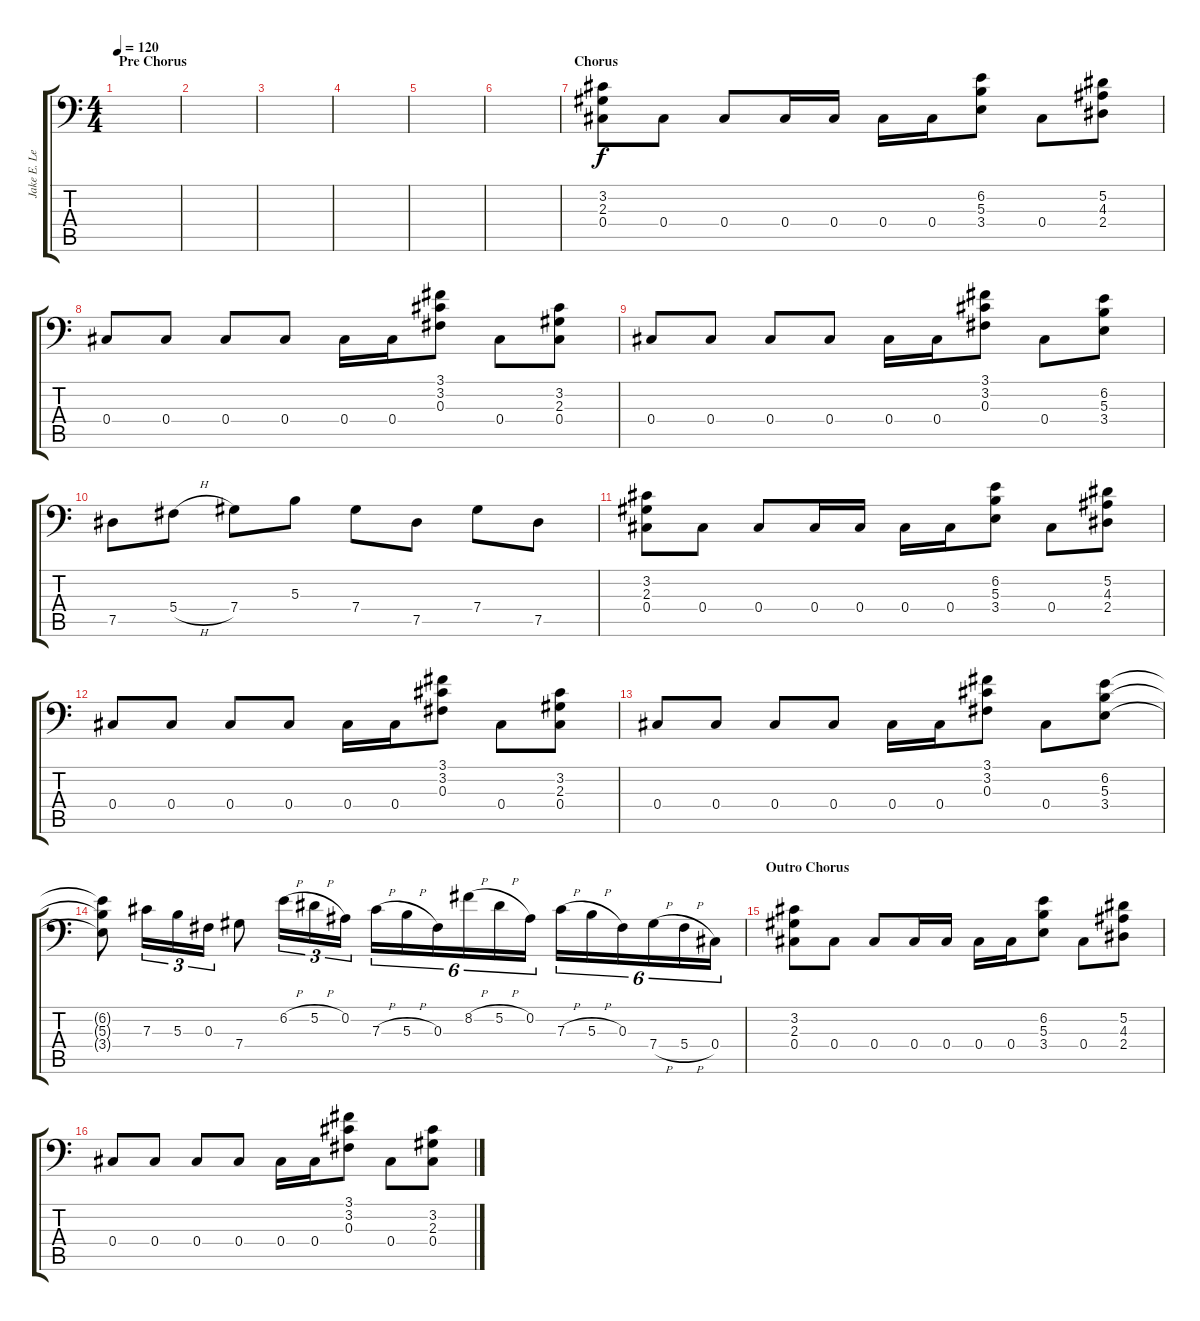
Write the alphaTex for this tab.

\track ("Jake E. Lee (Rhythm Guitar)" "Jake E. Le") {instrument distortionguitar}
\staff {score tabs}
\tuning (Eb3 Bb2 Gb2 Db2 Ab1 Eb1) {hide}
\ts (4 4)
\section ("" "Pre Chorus")
\tempo 120
\clef f4
\ks c
|
|
|
|
|
|
\section ("" "Chorus")
(3.2 2.3 0.4).8 0.4.8 0.4.8 0.4.16 0.4.16 0.4.16 0.4.16 (6.2 5.3 3.4).8 0.4.8 (5.2 4.3 2.4).8 |
0.4.8 0.4.8 0.4.8 0.4.8 0.4.16 0.4.16 (3.1 3.2 0.3).8 0.4.8 (3.2 2.3 0.4).8 |
0.4.8 0.4.8 0.4.8 0.4.8 0.4.16 0.4.16 (3.1 3.2 0.3).8 0.4.8 (6.2 5.3 3.4).8 |
7.5.8 5.4{h}.8 7.4.8 5.3.8 7.4.8 7.5.8 7.4.8 7.5.8 |
(3.2 2.3 0.4).8 0.4.8 0.4.8 0.4.16 0.4.16 0.4.16 0.4.16 (6.2 5.3 3.4).8 0.4.8 (5.2 4.3 2.4).8 |
0.4.8 0.4.8 0.4.8 0.4.8 0.4.16 0.4.16 (3.1 3.2 0.3).8 0.4.8 (3.2 2.3 0.4).8 |
0.4.8 0.4.8 0.4.8 0.4.8 0.4.16 0.4.16 (3.1 3.2 0.3).8 0.4.8 (6.2 5.3 3.4).8 |
(6.2{t} 5.3{t} 3.4{t}).8 7.3.16{tu (3 2)} 5.3.16{tu (3 2)} 0.3.16{tu (3 2)} 7.4.8 6.2{h}.16{tu (3 2)} 5.2{h}.16{tu (3 2)} 0.2.16{tu (3 2)} 7.3{h}.16{tu (6 4)} 5.3{h}.16{tu (6 4)} 0.3.16{tu (6 4)} 8.2{h}.16{tu (6 4)} 5.2{h}.16{tu (6 4)} 0.2.16{tu (6 4)} 7.3{h}.16{tu (6 4)} 5.3{h}.16{tu (6 4)} 0.3.16{tu (6 4)} 7.4{h}.16{tu (6 4)} 5.4{h}.16{tu (6 4)} 0.4.16{tu (6 4)} |
\section ("" "Outro Chorus")
(3.2 2.3 0.4).8 0.4.8 0.4.8 0.4.16 0.4.16 0.4.16 0.4.16 (6.2 5.3 3.4).8 0.4.8 (5.2 4.3 2.4).8 |
0.4.8 0.4.8 0.4.8 0.4.8 0.4.16 0.4.16 (3.1 3.2 0.3).8 0.4.8 (3.2 2.3 0.4).8
